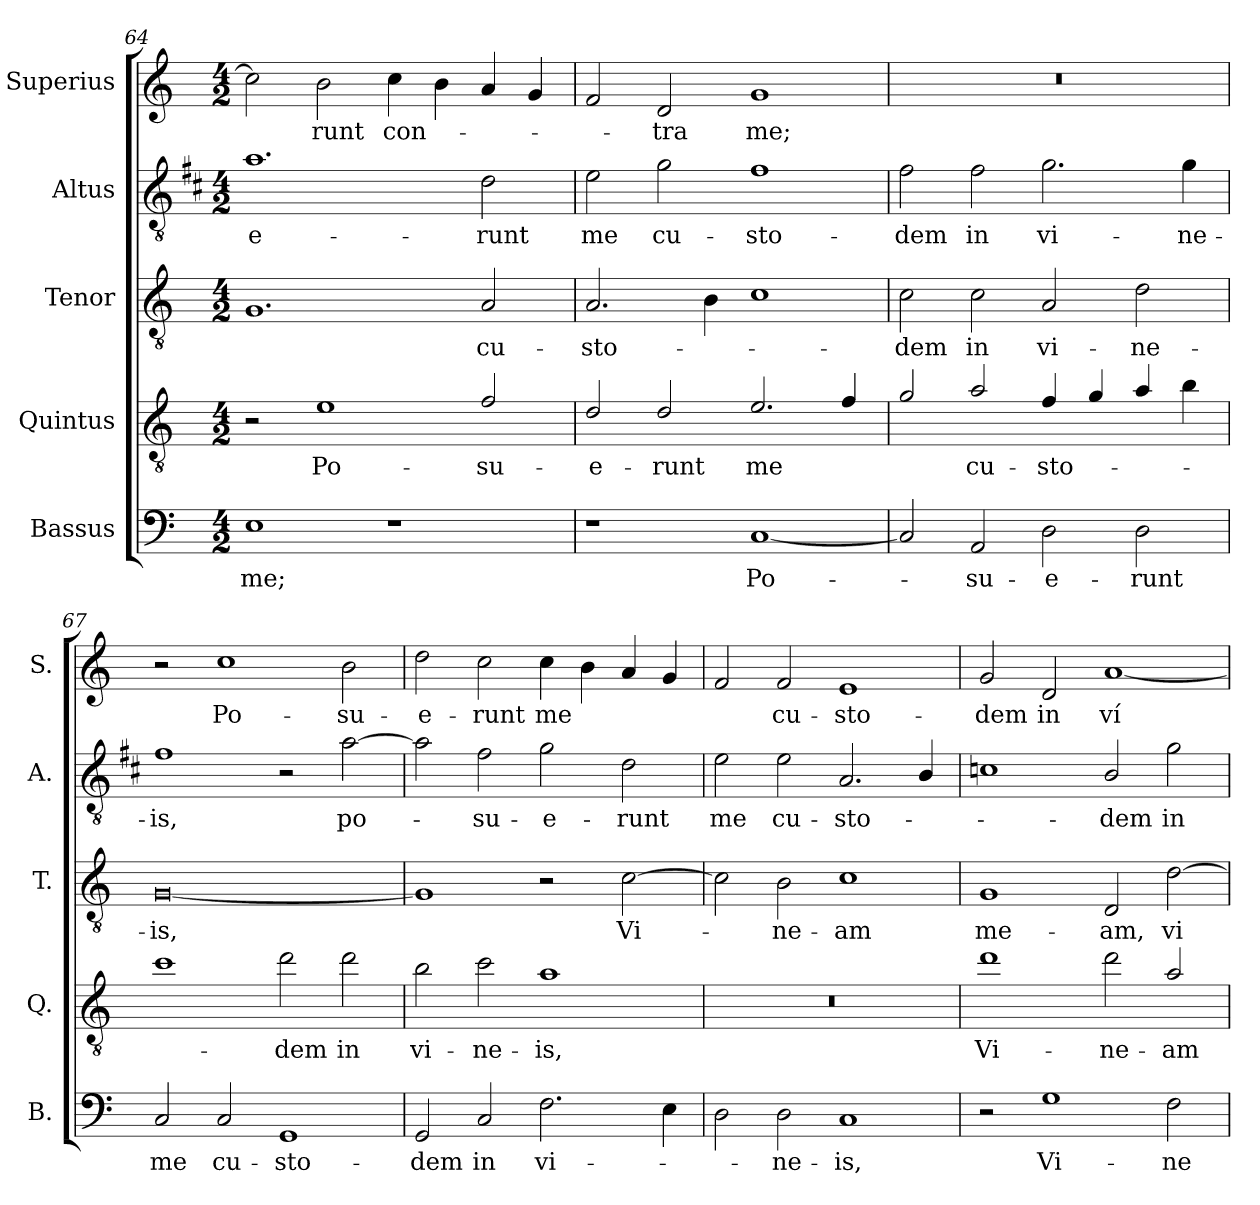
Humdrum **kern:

**kern	**text	**kern	**text	**kern	**text	**kern	**text	**kern	**text
*part5	*part5	*part4	*part4	*part3	*part3	*part2	*part2	*part1	*part1
*staff5	*staff5	*staff4	*staff4	*staff3	*staff3	*staff2	*staff2	*staff1	*staff1
*I"Bassus	*	*I"Quintus	*	*I"Tenor	*	*I"Altus	*	*I"Superius	*
*I'B.	*	*I'Q.	*	*I'T.	*	*I'A.	*	*I'S.	*
*clefF4	*	*clefGv2	*	*clefGv2	*	*clefGv2	*	*clefG2	*
*	*	*ITrd8c14	*	*	*	*ITrd1c2	*	*	*
*k[]	*	*k[]	*	*k[]	*	*k[]	*	*k[]	*
*M4/2	*	*M4/2	*	*M4/2	*	*M4/2	*	*M4/2	*
=64	=64	=64	=64	=64	=64	=64	=64	=64	=64
!	!LO:LY:b	!	!	!	!	!	!LO:LY:b	!	!
1E	me;	2r	.	1.G	.	1.g	-e-	2cc\]	.
!	!	!	!LO:LY:b	!	!	!	!	!	!LO:LY:b
.	.	1E	Po-	.	.	.	.	2b\	-runt
!	!	!	!	!	!	!	!	!	!LO:LY:b
1r	.	.	.	.	.	.	.	4cc\	con-
.	.	.	.	.	.	.	.	4b\	.
!	!	!	!LO:LY:b	!	!LO:LY:b	!	!LO:LY:b	!	!
.	.	2F/	-su-	2A/	cu-	2c\	-runt	4a/	.
.	.	.	.	.	.	.	.	4g/	.
=65	=65	=65	=65	=65	=65	=65	=65	=65	=65
!	!	!	!LO:LY:b	!	!LO:LY:b	!	!LO:LY:b	!	!
1r	.	2D/	-e-	2.A/	-sto-	2d\	me	2f/	.
!	!	!	!LO:LY:b	!	!	!	!LO:LY:b	!	!LO:LY:b
.	.	2D/	-runt	.	.	2f\	cu-	2d/	-tra
.	.	.	.	4B\	.	.	.	.	.
!	!LO:LY:b	!	!LO:LY:b	!	!	!	!LO:LY:b	!	!LO:LY:b
[1C	Po-	2.E/	me	1c	.	1e	-sto-	1g	me;
.	.	4F/	.	.	.	.	.	.	.
=66	=66	=66	=66	=66	=66	=66	=66	=66	=66
!	!	!	!	!	!LO:LY:b	!	!LO:LY:b	!	!
2C/]	.	2G/	.	2c\	-dem	2e\	-dem	0r	.
!	!LO:LY:b	!	!LO:LY:b	!	!LO:LY:b	!	!LO:LY:b	!	!
2AA/	-su-	2A/	cu-	2c\	in	2e\	in	.	.
!	!LO:LY:b	!	!LO:LY:b	!	!LO:LY:b	!	!LO:LY:b	!	!
2D\	-e-	4F/	-sto-	2A/	vi-	2.f\	vi-	.	.
.	.	4G/	.	.	.	.	.	.	.
!	!LO:LY:b	!	!	!	!LO:LY:b	!	!	!	!
2D\	-runt	4A/	.	2d\	-ne-	.	.	.	.
!	!	!	!	!	!	!	!LO:LY:b	!	!
.	.	4B\	.	.	.	4f\	-ne-	.	.
!!LO:PB:g=z
=67	=67	=67	=67	=67	=67	=67	=67	=67	=67
!	!LO:LY:b	!	!	!	!LO:LY:b	!	!LO:LY:b	!	!
2C/	me	1c	.	[0G	-is,	1e	-is,	2r	.
!	!LO:LY:b	!	!	!	!	!	!	!	!LO:LY:b
2C/	cu-	.	.	.	.	.	.	1cc	Po-
!	!LO:LY:b	!	!LO:LY:b	!	!	!	!	!	!
1GG	-sto-	2d\	-dem	.	.	2r	.	.	.
!	!	!	!LO:LY:b	!	!	!	!LO:LY:b	!	!LO:LY:b
.	.	2d\	in	.	.	[2g\	po-	2b\	-su-
=68	=68	=68	=68	=68	=68	=68	=68	=68	=68
!	!LO:LY:b	!	!LO:LY:b	!	!	!	!	!	!LO:LY:b
2GG/	-dem	2B\	vi-	1G]	.	2g\]	.	2dd\	-e-
!	!LO:LY:b	!	!LO:LY:b	!	!	!	!LO:LY:b	!	!LO:LY:b
2C/	in	2c\	-ne-	.	.	2e\	-su-	2cc\	-runt
!	!LO:LY:b	!	!LO:LY:b	!	!	!	!LO:LY:b	!	!LO:LY:b
2.F\	vi-	1A	-is,	2r	.	2f\	-e-	4cc\	me
.	.	.	.	.	.	.	.	4b\	.
!	!	!	!	!	!LO:LY:b	!	!LO:LY:b	!	!
.	.	.	.	[2c\	Vi-	2c\	-runt	4a/	.
4E\	.	.	.	.	.	.	.	4g/	.
=69	=69	=69	=69	=69	=69	=69	=69	=69	=69
!	!	!	!	!	!	!	!LO:LY:b	!	!
2D\	.	0r	.	2c\]	.	2d\	me	2f/	.
!	!LO:LY:b	!	!	!	!LO:LY:b	!	!LO:LY:b	!	!LO:LY:b
2D\	-ne-	.	.	2B\	-ne-	2d\	cu-	2f/	cu-
!	!LO:LY:b	!	!	!	!LO:LY:b	!	!LO:LY:b	!	!LO:LY:b
1C	-is,	.	.	1c	-am	2.G/	-sto-	1e	-sto-
.	.	.	.	.	.	4A/	.	.	.
=70	=70	=70	=70	=70	=70	=70	=70	=70	=70
!	!	!	!LO:LY:b	!	!LO:LY:b	!	!	!	!LO:LY:b
2r	.	1d	Vi-	1G	me-	1B-X	.	2g/	-dem
!	!LO:LY:b	!	!	!	!	!	!	!	!LO:LY:b
1G	Vi-	.	.	.	.	.	.	2d/	in
!	!	!	!LO:LY:b	!	!LO:LY:b	!	!LO:LY:b	!	!LO:LY:b
.	.	2d\	-ne-	2D/	-am,	2A/	-dem	[1a	ví-
!	!LO:LY:b	!	!LO:LY:b	!	!LO:LY:b	!	!LO:LY:b	!	!
2F\	-ne-	2A/	-am	[2d\	vi-	2f\	in	.	.
=	=	=	=	=	=	=	=	=	=
*-	*-	*-	*-	*-	*-	*-	*-	*-	*-
